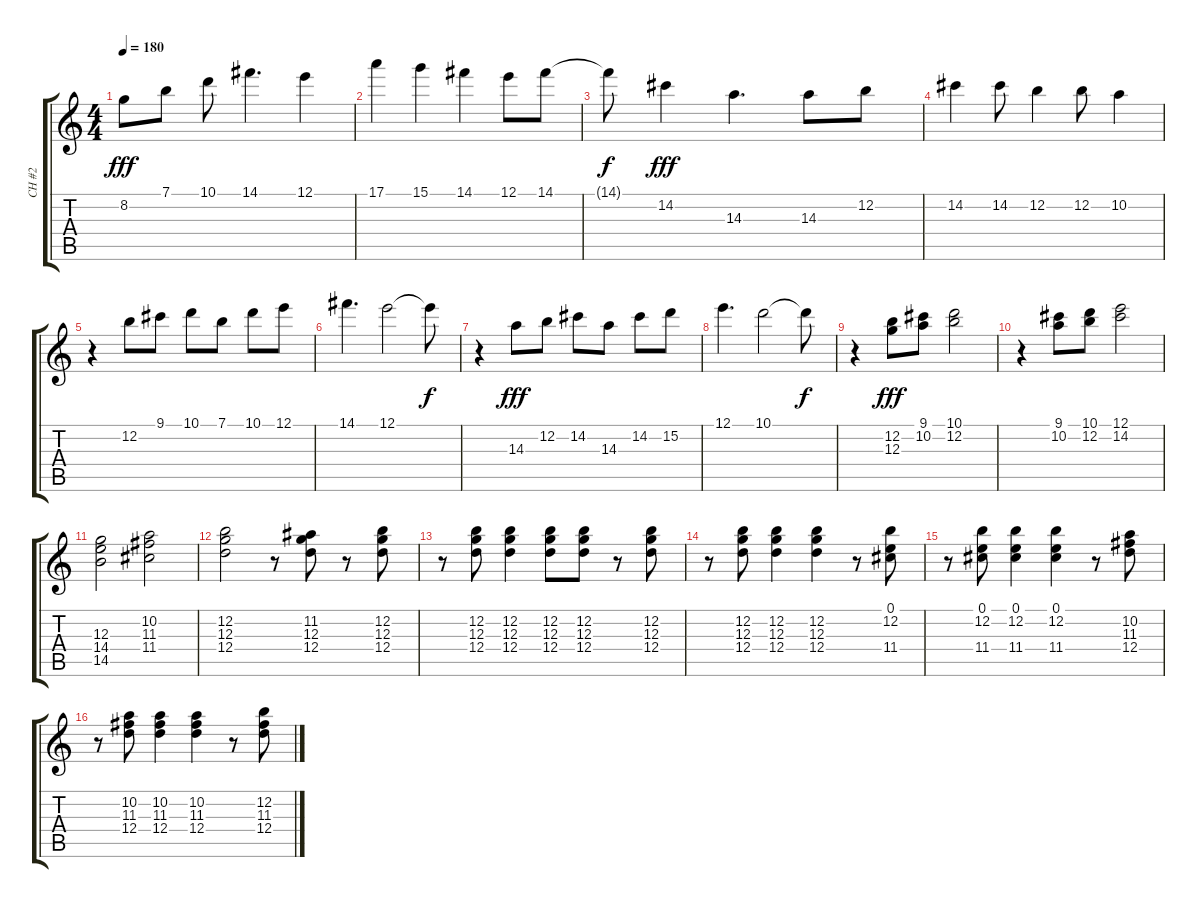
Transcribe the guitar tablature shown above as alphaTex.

\track ("CH #2" "CH #2") {instrument acousticguitarnylon}
\staff {score tabs}
\tuning (E4 B3 G3 D3 A2 E2) {hide}
\ts (4 4)
\tempo 180
\clef g2
\ks c
8.2.8{dy fff} 7.1.8 10.1.8 14.1.4{d} 12.1.4 |
17.1.4 15.1.4 14.1.4 12.1.8 14.1.8 |
14.1{t}.8{dy f} 14.2.4{dy fff} 14.3.4{d} 14.3.8 12.2.8 |
14.2.4 14.2.8 12.2.4 12.2.8 10.2.4 |
r.4 12.2.8 9.1.8 10.1.8 7.1.8 10.1.8 12.1.8 |
14.1.4{d} 12.1.2 12.1{t}.8{dy f} |
r.4 14.3.8{dy fff} 12.2.8 14.2.8 14.3.8 14.2.8 15.2.8 |
12.1.4{d} 10.1.2 10.1{t}.8{dy f} |
r.4 (12.2 12.3).8{dy fff} (9.1 10.2).8 (10.1 12.2).2 |
r.4 (9.1 10.2).8 (10.1 12.2).8 (12.1 14.2).2 |
(12.3 14.4 14.5).2 (10.2 11.3 11.4).2 |
(12.2 12.3 12.4).2 r.8 (11.2 12.3 12.4).8 r.8 (12.2 12.3 12.4).8 |
r.8 (12.2 12.3 12.4).8 (12.2 12.3 12.4).4 (12.2 12.3 12.4).8 (12.2 12.3 12.4).8 r.8 (12.2 12.3 12.4).8 |
r.8 (12.2 12.3 12.4).8 (12.2 12.3 12.4).4 (12.2 12.3 12.4).4 r.8 (0.1 12.2 11.4).8 |
r.8 (0.1 12.2 11.4).8 (0.1 12.2 11.4).4 (0.1 12.2 11.4).4 r.8 (10.2 11.3 12.4).8 |
r.8 (10.2 11.3 12.4).8 (10.2 11.3 12.4).4 (10.2 11.3 12.4).4 r.8 (12.2 11.3 12.4).8
